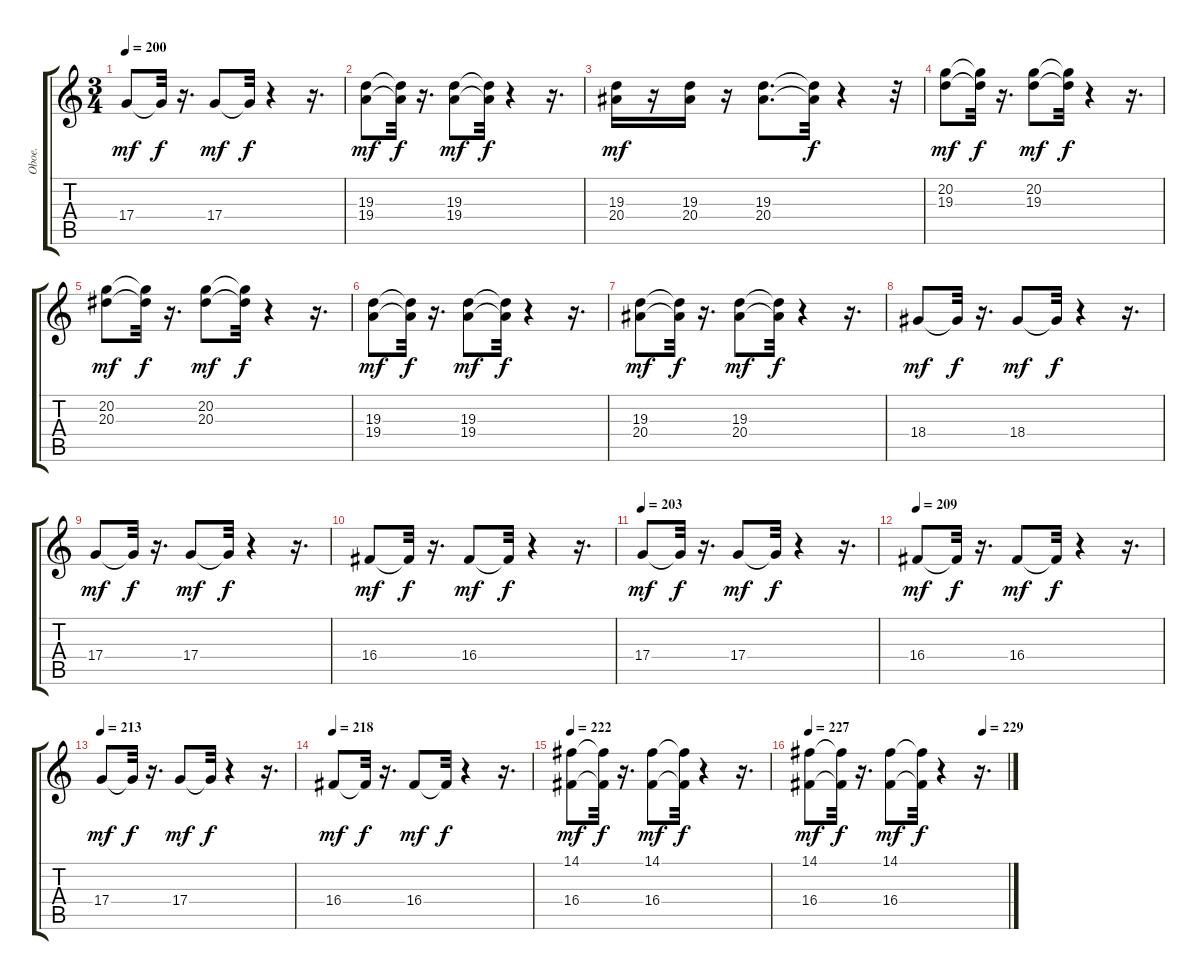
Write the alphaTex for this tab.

\track ("Oboe." "Oboe.") {instrument oboe}
\staff {score tabs}
\tuning (E4 B3 G3 D3 A2 E2) {hide}
\ts (3 4)
\tempo 200
\clef g2
\ks c
17.4.8{dy mf} 17.4{t}.32{dy f} r.16{d} 17.4.8{dy mf} 17.4{t}.32{dy f} r.4 r.16{d} |
(19.3 19.4).8{dy mf} (19.3{t} 19.4{t}).32{dy f} r.16{d} (19.3 19.4).8{dy mf} (19.3{t} 19.4{t}).32{dy f} r.4 r.16{d} |
(19.3 20.4).16{dy mf} r.16 (19.3 20.4).16 r.16 (19.3 20.4).8{d} (19.3{t} 20.4{t}).32{dy f} r.4 r.32 |
(20.2 19.3).8{dy mf} (20.2{t} 19.3{t}).32{dy f} r.16{d} (20.2 19.3).8{dy mf} (20.2{t} 19.3{t}).32{dy f} r.4 r.16{d} |
(20.2 20.3).8{dy mf} (20.2{t} 20.3{t}).32{dy f} r.16{d} (20.2 20.3).8{dy mf} (20.2{t} 20.3{t}).32{dy f} r.4 r.16{d} |
(19.3 19.4).8{dy mf} (19.3{t} 19.4{t}).32{dy f} r.16{d} (19.3 19.4).8{dy mf} (19.3{t} 19.4{t}).32{dy f} r.4 r.16{d} |
(19.3 20.4).8{dy mf} (19.3{t} 20.4{t}).32{dy f} r.16{d} (19.3 20.4).8{dy mf} (19.3{t} 20.4{t}).32{dy f} r.4 r.16{d} |
18.4.8{dy mf} 18.4{t}.32{dy f} r.16{d} 18.4.8{dy mf} 18.4{t}.32{dy f} r.4 r.16{d} |
17.4.8{dy mf} 17.4{t}.32{dy f} r.16{d} 17.4.8{dy mf} 17.4{t}.32{dy f} r.4 r.16{d} |
16.4.8{dy mf} 16.4{t}.32{dy f} r.16{d} 16.4.8{dy mf} 16.4{t}.32{dy f} r.4 r.16{d} |
\tempo 203
17.4.8{dy mf} 17.4{t}.32{dy f} r.16{d} 17.4.8{dy mf} 17.4{t}.32{dy f} r.4 r.16{d} |
\tempo 209
16.4.8{dy mf} 16.4{t}.32{dy f} r.16{d} 16.4.8{dy mf} 16.4{t}.32{dy f} r.4 r.16{d} |
\tempo 213
17.4.8{dy mf} 17.4{t}.32{dy f} r.16{d} 17.4.8{dy mf} 17.4{t}.32{dy f} r.4 r.16{d} |
\tempo 218
16.4.8{dy mf} 16.4{t}.32{dy f} r.16{d} 16.4.8{dy mf} 16.4{t}.32{dy f} r.4 r.16{d} |
\tempo 222
(14.1 16.4).8{dy mf} (14.1{t} 16.4{t}).32{dy f} r.16{d} (14.1 16.4).8{dy mf} (14.1{t} 16.4{t}).32{dy f} r.4 r.16{d} |
\tempo 227
\tempo (229 0.875)
(14.1 16.4).8{dy mf} (14.1{t} 16.4{t}).32{dy f} r.16{d} (14.1 16.4).8{dy mf} (14.1{t} 16.4{t}).32{dy f} r.4 r.16{d}
